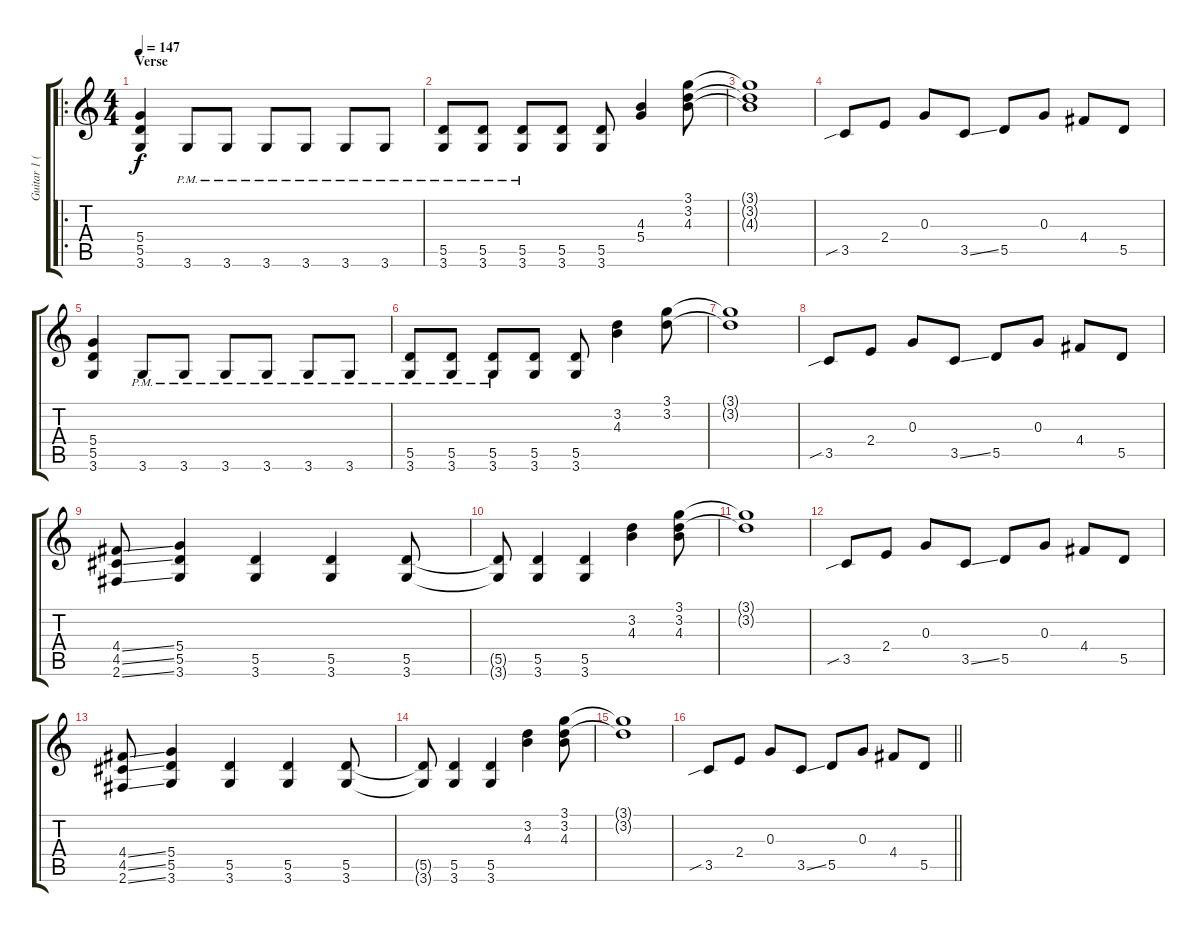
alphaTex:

\track ("Guitar 1 (rhythm)" "Guitar 1 (") {instrument distortionguitar}
\staff {score tabs}
\tuning (E4 B3 G3 D3 A2 E2) {hide}
\ro
\ts (4 4)
\section ("" "Verse")
\tempo 147
\clef g2
\ks c
(5.4 5.5 3.6).4{dy f} 3.6{pm}.8 3.6{pm}.8 3.6{pm}.8 3.6{pm}.8 3.6{pm}.8 3.6{pm}.8 |
(5.5 3.6{pm}).8 (5.5 3.6{pm}).8 (5.5 3.6{pm}).8 (5.5 3.6).8 (5.5 3.6).8 (4.3 5.4).4 (3.1 3.2 4.3).8 |
(3.1{t} 3.2{t} 4.3{t}).1 |
3.5{sib}.8 2.4.8 0.3.8 3.5{ss}.8 5.5.8 0.3.8 4.4.8 5.5.8 |
(5.4 5.5 3.6).4 3.6{pm}.8 3.6{pm}.8 3.6{pm}.8 3.6{pm}.8 3.6{pm}.8 3.6{pm}.8 |
(5.5 3.6{pm}).8 (5.5 3.6{pm}).8 (5.5 3.6{pm}).8 (5.5 3.6).8 (5.5 3.6).8 (3.2 4.3).4 (3.1 3.2).8 |
(3.1{t} 3.2{t}).1 |
3.5{sib}.8 2.4.8 0.3.8 3.5{ss}.8 5.5.8 0.3.8 4.4.8 5.5.8 |
(4.4{ss} 4.5{ss} 2.6{ss}).8 (5.4 5.5 3.6).4 (5.5 3.6).4 (5.5 3.6).4 (5.5 3.6).8 |
(5.5{t} 3.6{t}).8 (5.5 3.6).4 (5.5 3.6).4 (3.2 4.3).4 (3.1 3.2 4.3).8 |
(3.1{t} 3.2{t}).1 |
3.5{sib}.8 2.4.8 0.3.8 3.5{ss}.8 5.5.8 0.3.8 4.4.8 5.5.8 |
(4.4{ss} 4.5{ss} 2.6{ss}).8 (5.4 5.5 3.6).4 (5.5 3.6).4 (5.5 3.6).4 (5.5 3.6).8 |
(5.5{t} 3.6{t}).8 (5.5 3.6).4 (5.5 3.6).4 (3.2 4.3).4 (3.1 3.2 4.3).8 |
(3.1{t} 3.2{t}).1 |
\barLineRight lightlight
3.5{sib}.8 2.4.8 0.3.8 3.5{ss}.8 5.5.8 0.3.8 4.4.8 5.5.8
